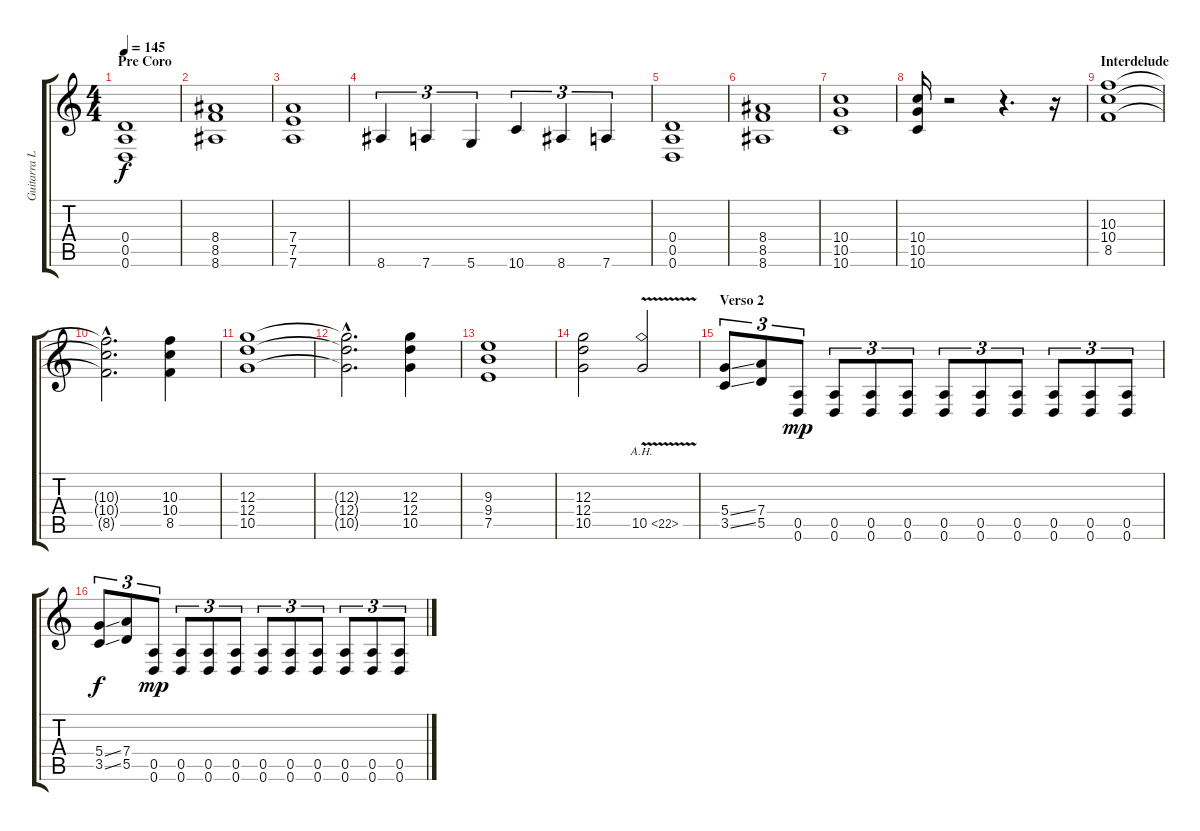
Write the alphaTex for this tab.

\track ("Guitarra Lider" "Guitarra L") {instrument overdrivenguitar}
\staff {score tabs}
\tuning (E4 B3 G3 D3 A2 D2) {hide}
\ts (4 4)
\section ("" "Pre Coro")
\tempo 145
\clef g2
\ks c
(0.4 0.5 0.6).1{dy f} |
(8.4 8.5 8.6).1 |
(7.4 7.5 7.6).1 |
8.6.4{tu (3 2)} 7.6.4{tu (3 2)} 5.6.4{tu (3 2)} 10.6.4{tu (3 2)} 8.6.4{tu (3 2)} 7.6.4{tu (3 2)} |
(0.4 0.5 0.6).1 |
(8.4 8.5 8.6).1 |
(10.4 10.5 10.6).1 |
(10.4 10.5 10.6).16 r.2 r.4{d} r.16 |
\section ("" "Interdelude ")
(10.3 10.4 8.5).1 |
(10.3{hac t} 10.4{hac t} 8.5{hac t}).2{d} (10.3 10.4 8.5).4 |
(12.3 12.4 10.5).1 |
(12.3{hac t} 12.4{hac t} 10.5{hac t}).2{d} (12.3 12.4 10.5).4 |
(9.3 9.4 7.5).1 |
(12.3 12.4 10.5).2 10.5{ah 12 v}.2 |
\section ("" "Verso 2")
(5.4{ss} 3.5{ss}).8{tu (3 2)} (7.4 5.5).8{tu (3 2)} (0.5 0.6).8{tu (3 2) dy mp} (0.5 0.6).8{tu (3 2)} (0.5 0.6).8{tu (3 2)} (0.5 0.6).8{tu (3 2)} (0.5 0.6).8{tu (3 2)} (0.5 0.6).8{tu (3 2)} (0.5 0.6).8{tu (3 2)} (0.5 0.6).8{tu (3 2)} (0.5 0.6).8{tu (3 2)} (0.5 0.6).8{tu (3 2)} |
(5.4{ss} 3.5{ss}).8{tu (3 2) dy f} (7.4 5.5).8{tu (3 2)} (0.5 0.6).8{tu (3 2) dy mp} (0.5 0.6).8{tu (3 2)} (0.5 0.6).8{tu (3 2)} (0.5 0.6).8{tu (3 2)} (0.5 0.6).8{tu (3 2)} (0.5 0.6).8{tu (3 2)} (0.5 0.6).8{tu (3 2)} (0.5 0.6).8{tu (3 2)} (0.5 0.6).8{tu (3 2)} (0.5 0.6).8{tu (3 2)}
